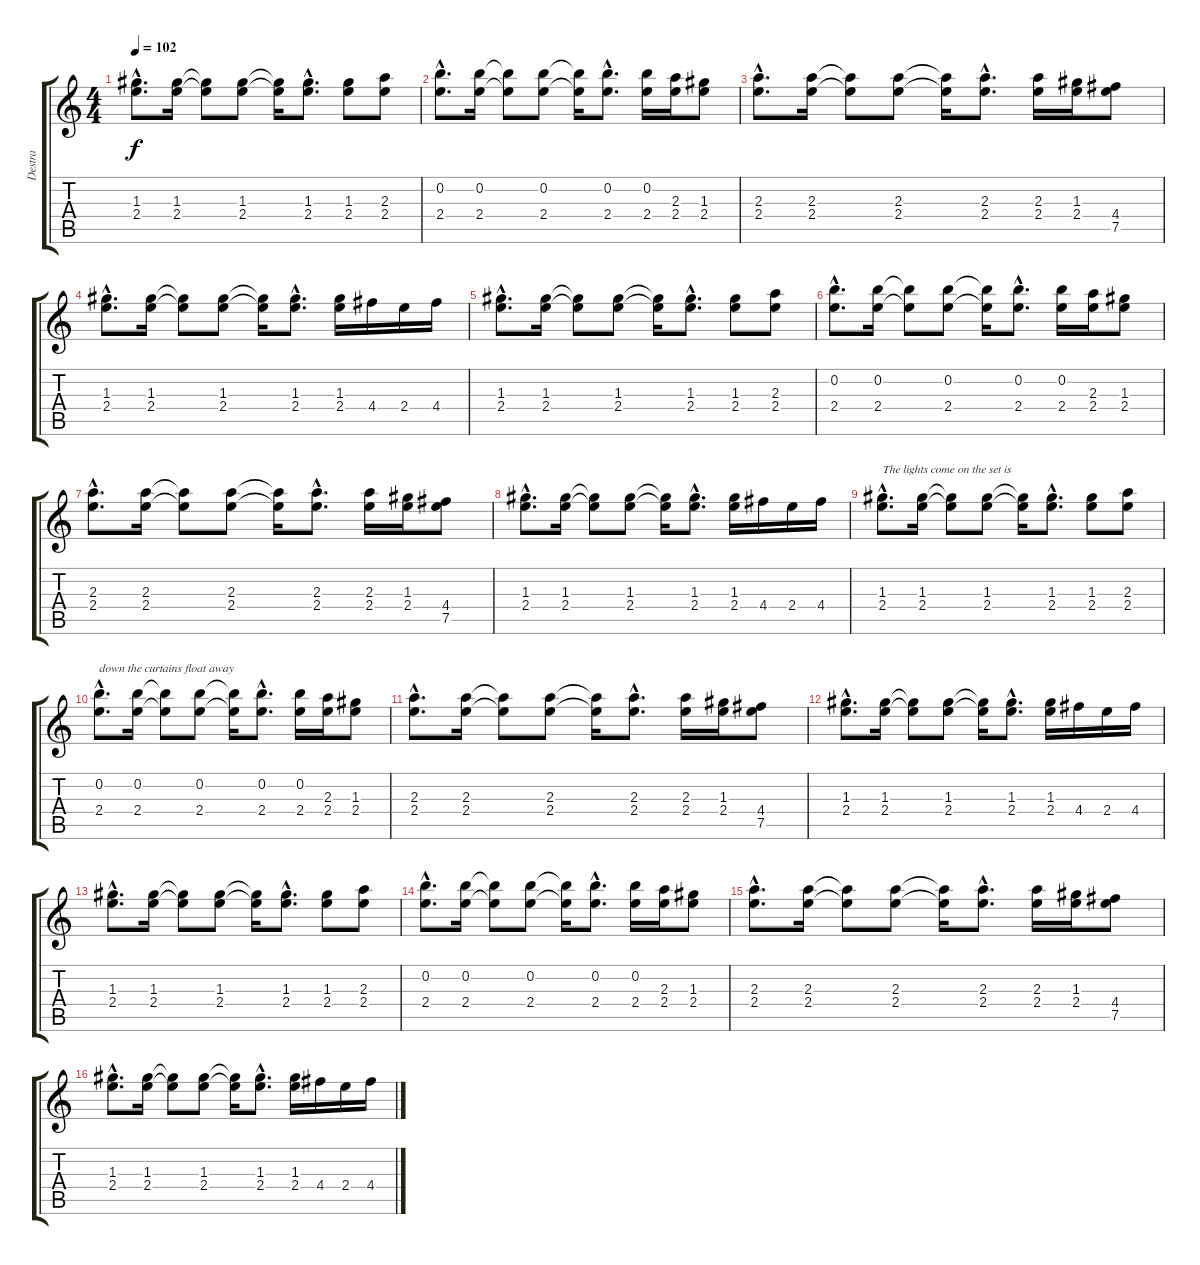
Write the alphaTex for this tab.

\track ("Destra" "Destra") {instrument acousticguitarnylon}
\staff {score tabs}
\tuning (E5 B4 G4 D4 A3 E3) {hide}
\ts (4 4)
\tempo 102
\clef g2
\ks c
(1.3{hac} 2.4{hac}).8{d dy f instrument acousticguitarnylon} (1.3 2.4).16 (1.3{t} 2.4{t}).8 (1.3 2.4).8 (1.3{t} 2.4{t}).16 (1.3{hac} 2.4{hac}).8{d} (1.3 2.4).8 (2.3 2.4).8 |
(0.2{hac} 2.4{hac}).8{d} (0.2 2.4).16 (0.2{t} 2.4{t}).8 (0.2 2.4).8 (0.2{t} 2.4{t}).16 (0.2{hac} 2.4{hac}).8{d} (0.2 2.4).16 (2.3 2.4).16 (1.3 2.4).8 |
(2.3{hac} 2.4{hac}).8{d} (2.3 2.4).16 (2.3{t} 2.4{t}).8 (2.3 2.4).8 (2.3{t} 2.4{t}).16 (2.3{hac} 2.4{hac}).8{d} (2.3 2.4).16 (1.3 2.4).16 (4.4 7.5).8 |
(1.3{hac} 2.4{hac}).8{d} (1.3 2.4).16 (1.3{t} 2.4{t}).8 (1.3 2.4).8 (1.3{t} 2.4{t}).16 (1.3{hac} 2.4{hac}).8{d} (1.3 2.4).16 4.4.16 2.4.16 4.4.16 |
(1.3{hac} 2.4{hac}).8{d} (1.3 2.4).16 (1.3{t} 2.4{t}).8 (1.3 2.4).8 (1.3{t} 2.4{t}).16 (1.3{hac} 2.4{hac}).8{d} (1.3 2.4).8 (2.3 2.4).8 |
(0.2{hac} 2.4{hac}).8{d} (0.2 2.4).16 (0.2{t} 2.4{t}).8 (0.2 2.4).8 (0.2{t} 2.4{t}).16 (0.2{hac} 2.4{hac}).8{d} (0.2 2.4).16 (2.3 2.4).16 (1.3 2.4).8 |
(2.3{hac} 2.4{hac}).8{d} (2.3 2.4).16 (2.3{t} 2.4{t}).8 (2.3 2.4).8 (2.3{t} 2.4{t}).16 (2.3{hac} 2.4{hac}).8{d} (2.3 2.4).16 (1.3 2.4).16 (4.4 7.5).8 |
(1.3{hac} 2.4{hac}).8{d} (1.3 2.4).16 (1.3{t} 2.4{t}).8 (1.3 2.4).8 (1.3{t} 2.4{t}).16 (1.3{hac} 2.4{hac}).8{d} (1.3 2.4).16 4.4.16 2.4.16 4.4.16 |
(1.3{hac} 2.4{hac}).8{d txt "The lights come on the set is"} (1.3 2.4).16 (1.3{t} 2.4{t}).8 (1.3 2.4).8 (1.3{t} 2.4{t}).16 (1.3{hac} 2.4{hac}).8{d} (1.3 2.4).8 (2.3 2.4).8 |
(0.2{hac} 2.4{hac}).8{d txt "down the curtains float away"} (0.2 2.4).16 (0.2{t} 2.4{t}).8 (0.2 2.4).8 (0.2{t} 2.4{t}).16 (0.2{hac} 2.4{hac}).8{d} (0.2 2.4).16 (2.3 2.4).16 (1.3 2.4).8 |
(2.3{hac} 2.4{hac}).8{d} (2.3 2.4).16 (2.3{t} 2.4{t}).8 (2.3 2.4).8 (2.3{t} 2.4{t}).16 (2.3{hac} 2.4{hac}).8{d} (2.3 2.4).16 (1.3 2.4).16 (4.4 7.5).8 |
(1.3{hac} 2.4{hac}).8{d} (1.3 2.4).16 (1.3{t} 2.4{t}).8 (1.3 2.4).8 (1.3{t} 2.4{t}).16 (1.3{hac} 2.4{hac}).8{d} (1.3 2.4).16 4.4.16 2.4.16 4.4.16 |
(1.3{hac} 2.4{hac}).8{d} (1.3 2.4).16 (1.3{t} 2.4{t}).8 (1.3 2.4).8 (1.3{t} 2.4{t}).16 (1.3{hac} 2.4{hac}).8{d} (1.3 2.4).8 (2.3 2.4).8 |
(0.2{hac} 2.4{hac}).8{d} (0.2 2.4).16 (0.2{t} 2.4{t}).8 (0.2 2.4).8 (0.2{t} 2.4{t}).16 (0.2{hac} 2.4{hac}).8{d} (0.2 2.4).16 (2.3 2.4).16 (1.3 2.4).8 |
(2.3{hac} 2.4{hac}).8{d} (2.3 2.4).16 (2.3{t} 2.4{t}).8 (2.3 2.4).8 (2.3{t} 2.4{t}).16 (2.3{hac} 2.4{hac}).8{d} (2.3 2.4).16 (1.3 2.4).16 (4.4 7.5).8 |
(1.3{hac} 2.4{hac}).8{d} (1.3 2.4).16 (1.3{t} 2.4{t}).8 (1.3 2.4).8 (1.3{t} 2.4{t}).16 (1.3{hac} 2.4{hac}).8{d} (1.3 2.4).16 4.4.16 2.4.16 4.4.16
